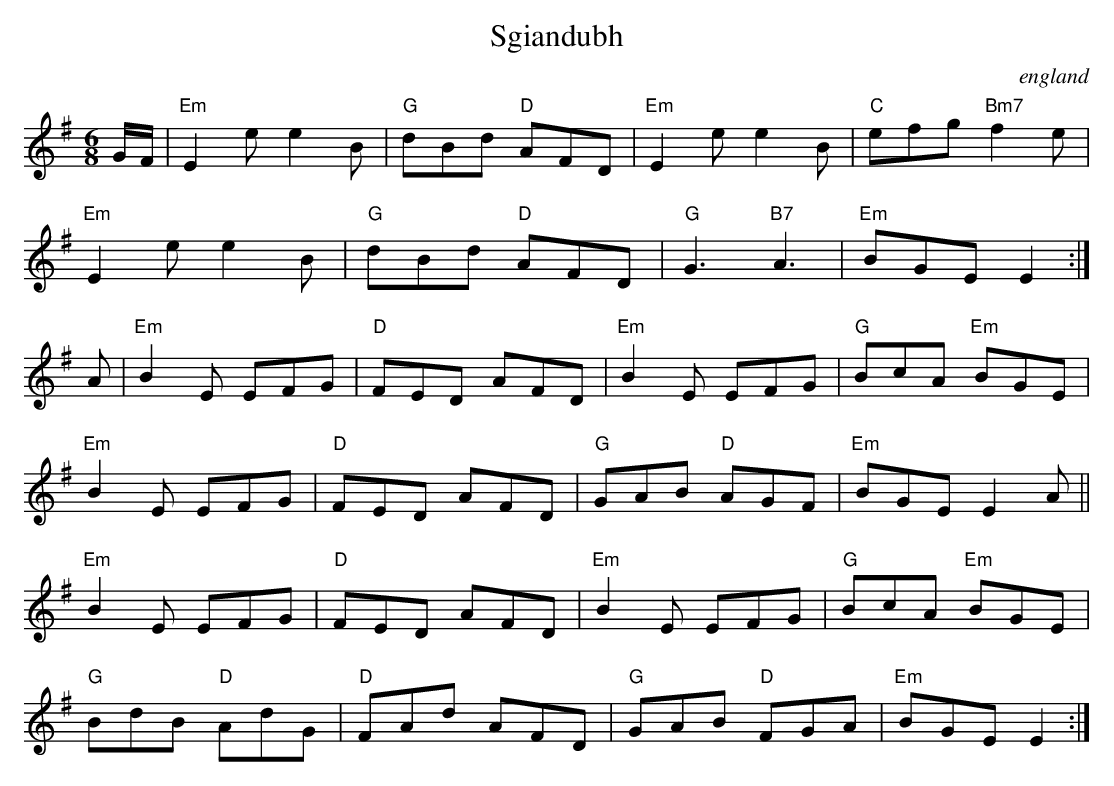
X:1
T:Sgiandubh
O:england
M:6/8
K:Em
G/2F/2|"Em"E2e e2B|"G"dBd "D"AFD|"Em"E2e e2B|"C"efg "Bm7"f2e|
"Em"E2e e2B|"G"dBd "D"AFD|"G"G3 "B7"A3|"Em"BGE E2:|
A|"Em"B2E EFG|"D"FED AFD|"Em"B2E EFG|"G"BcA "Em"BGE|
"Em"B2E EFG|"D"FED AFD|"G"GAB "D"AGF|"Em"BGE E2A||
"Em"B2E EFG|"D"FED AFD|"Em"B2E EFG|"G"BcA "Em"BGE|
"G"BdB "D"AdG|"D"FAd AFD|"G"GAB "D"FGA|"Em"BGE E2:|
